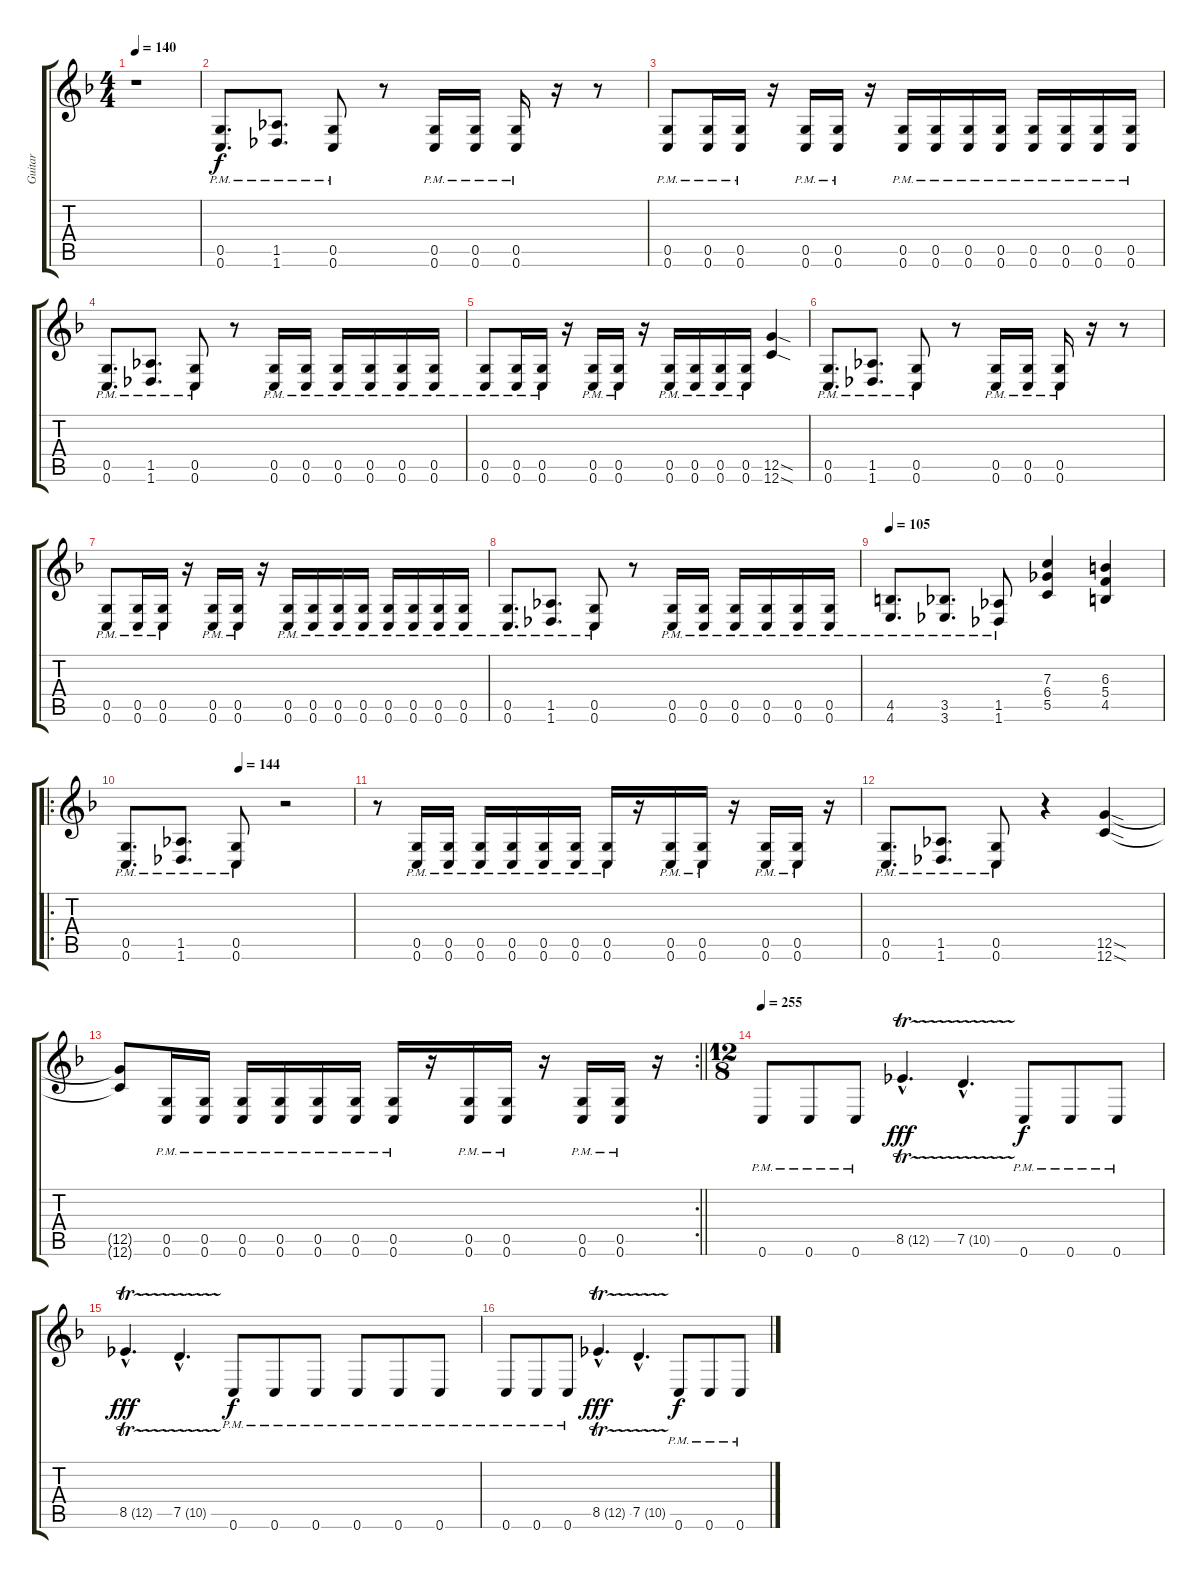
\track ("Guitar" "Guitar") {instrument distortionguitar}
\staff {score tabs}
\tuning (D4 A3 F3 C3 G2 C2) {hide}
\ts (4 4)
\tempo 140
\clef g2
\ks dminor
r.1{dy f} |
(0.5{pm} 0.6{pm}).8{d} (1.5{pm} 1.6{pm}).8{d} (0.5{pm} 0.6{pm}).8 r.8 (0.5{pm} 0.6{pm}).16 (0.5{pm} 0.6{pm}).16 (0.5{pm} 0.6{pm}).16 r.16 r.8 |
(0.5{pm} 0.6{pm}).8 (0.5{pm} 0.6{pm}).16 (0.5{pm} 0.6{pm}).16 r.16 (0.5{pm} 0.6{pm}).16 (0.5{pm} 0.6{pm}).16 r.16 (0.5{pm} 0.6{pm}).16 (0.5{pm} 0.6{pm}).16 (0.5{pm} 0.6{pm}).16 (0.5{pm} 0.6{pm}).16 (0.5{pm} 0.6{pm}).16 (0.5{pm} 0.6{pm}).16 (0.5{pm} 0.6{pm}).16 (0.5{pm} 0.6{pm}).16 |
(0.5{pm} 0.6{pm}).8{d} (1.5{pm} 1.6{pm}).8{d} (0.5{pm} 0.6{pm}).8 r.8 (0.5{pm} 0.6{pm}).16 (0.5{pm} 0.6{pm}).16 (0.5{pm} 0.6{pm}).16 (0.5{pm} 0.6{pm}).16 (0.5{pm} 0.6{pm}).16 (0.5{pm} 0.6{pm}).16 |
(0.5{pm} 0.6{pm}).8 (0.5{pm} 0.6{pm}).16 (0.5{pm} 0.6{pm}).16 r.16 (0.5{pm} 0.6{pm}).16 (0.5{pm} 0.6{pm}).16 r.16 (0.5{pm} 0.6{pm}).16 (0.5{pm} 0.6{pm}).16 (0.5{pm} 0.6{pm}).16 (0.5{pm} 0.6{pm}).16 (12.5{sod} 12.6{sod}).4 |
(0.5{pm} 0.6{pm}).8{d} (1.5{pm} 1.6{pm}).8{d} (0.5{pm} 0.6{pm}).8 r.8 (0.5{pm} 0.6{pm}).16 (0.5{pm} 0.6{pm}).16 (0.5{pm} 0.6{pm}).16 r.16 r.8 |
(0.5{pm} 0.6{pm}).8 (0.5{pm} 0.6{pm}).16 (0.5{pm} 0.6{pm}).16 r.16 (0.5{pm} 0.6{pm}).16 (0.5{pm} 0.6{pm}).16 r.16 (0.5{pm} 0.6{pm}).16 (0.5{pm} 0.6{pm}).16 (0.5{pm} 0.6{pm}).16 (0.5{pm} 0.6{pm}).16 (0.5{pm} 0.6{pm}).16 (0.5{pm} 0.6{pm}).16 (0.5{pm} 0.6{pm}).16 (0.5{pm} 0.6{pm}).16 |
(0.5{pm} 0.6{pm}).8{d} (1.5{pm} 1.6{pm}).8{d} (0.5{pm} 0.6{pm}).8 r.8 (0.5{pm} 0.6{pm}).16 (0.5{pm} 0.6{pm}).16 (0.5{pm} 0.6{pm}).16 (0.5{pm} 0.6{pm}).16 (0.5{pm} 0.6{pm}).16 (0.5{pm} 0.6{pm}).16 |
\tempo 105
(4.5{pm} 4.6{pm}).8{d} (3.5{pm} 3.6{pm}).8{d} (1.5{pm} 1.6{pm}).8 (7.3 6.4 5.5).4 (6.3 5.4 4.5).4 |
\ro
\tempo (144 0.5)
(0.5{pm} 0.6{pm}).8{d} (1.5{pm} 1.6{pm}).8{d} (0.5{pm} 0.6{pm}).8 r.2 |
r.8 (0.5{pm} 0.6{pm}).16 (0.5{pm} 0.6{pm}).16 (0.5{pm} 0.6{pm}).16 (0.5{pm} 0.6{pm}).16 (0.5{pm} 0.6{pm}).16 (0.5{pm} 0.6{pm}).16 (0.5{pm} 0.6{pm}).16 r.16 (0.5{pm} 0.6{pm}).16 (0.5{pm} 0.6{pm}).16 r.16 (0.5{pm} 0.6{pm}).16 (0.5{pm} 0.6{pm}).16 r.16 |
(0.5{pm} 0.6{pm}).8{d} (1.5{pm} 1.6{pm}).8{d} (0.5{pm} 0.6{pm}).8 r.4 (12.5{sod} 12.6{sod}).4 |
\rc 2
\barLineRight lightlight
(12.5{t} 12.6{t}).8 (0.5{pm} 0.6{pm}).16 (0.5{pm} 0.6{pm}).16 (0.5{pm} 0.6{pm}).16 (0.5{pm} 0.6{pm}).16 (0.5{pm} 0.6{pm}).16 (0.5{pm} 0.6{pm}).16 (0.5{pm} 0.6{pm}).16 r.16 (0.5{pm} 0.6{pm}).16 (0.5{pm} 0.6{pm}).16 r.16 (0.5{pm} 0.6{pm}).16 (0.5{pm} 0.6{pm}).16 r.16 |
\ts (12 8)
\section ("" "")
\tempo 255
0.6{pm}.8{volume 12} 0.6{pm}.8 0.6{pm}.8 8.5{tr (12 16) hac}.4{d dy fff} 7.5{tr (10 16) hac}.4{d} 0.6{pm}.8{dy f} 0.6{pm}.8 0.6{pm}.8 |
8.5{tr (12 16) hac}.4{d dy fff} 7.5{tr (10 16) hac}.4{d} 0.6{pm}.8{dy f volume 13} 0.6{pm}.8 0.6{pm}.8 0.6{pm}.8 0.6{pm}.8 0.6{pm}.8 |
0.6{pm}.8 0.6{pm}.8 0.6{pm}.8 8.5{tr (12 16) hac}.4{d dy fff} 7.5{tr (10 16) hac}.4{d} 0.6{pm}.8{dy f} 0.6{pm}.8 0.6{pm}.8
